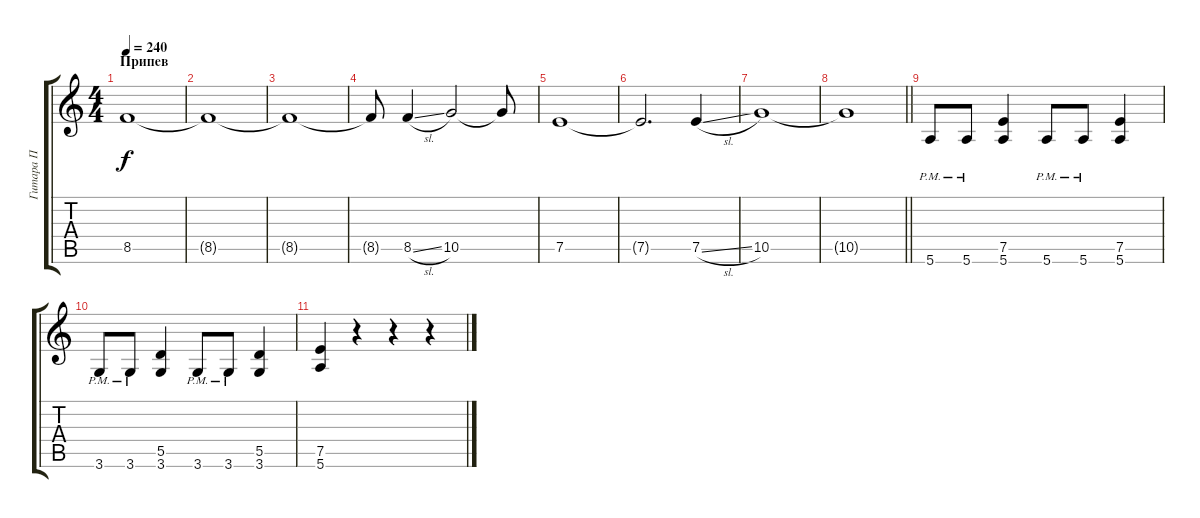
\track ("Гитара П" "Гитара П") {instrument overdrivenguitar}
\staff {score tabs}
\tuning (E4 B3 G3 D3 A2 E2) {hide}
\ts (4 4)
\section ("" "Припев")
\tempo 240
\clef g2
\ks c
8.5.1{dy f} |
8.5{t}.1 |
8.5{t}.1 |
8.5{t}.8 8.5{sl}.4 10.5.2 10.5{t}.8 |
7.5.1 |
7.5{t}.2{d} 7.5{sl}.4 |
10.5.1 |
\barLineRight lightlight
10.5{t}.1 |
\section ("" " ")
5.6{pm}.8 5.6{pm}.8 (7.5 5.6).4 5.6{pm}.8 5.6{pm}.8 (7.5 5.6).4 |
3.6{pm}.8 3.6{pm}.8 (5.5 3.6).4 3.6{pm}.8 3.6{pm}.8 (5.5 3.6).4 |
(7.5 5.6).4 r.4 r.4 r.4
